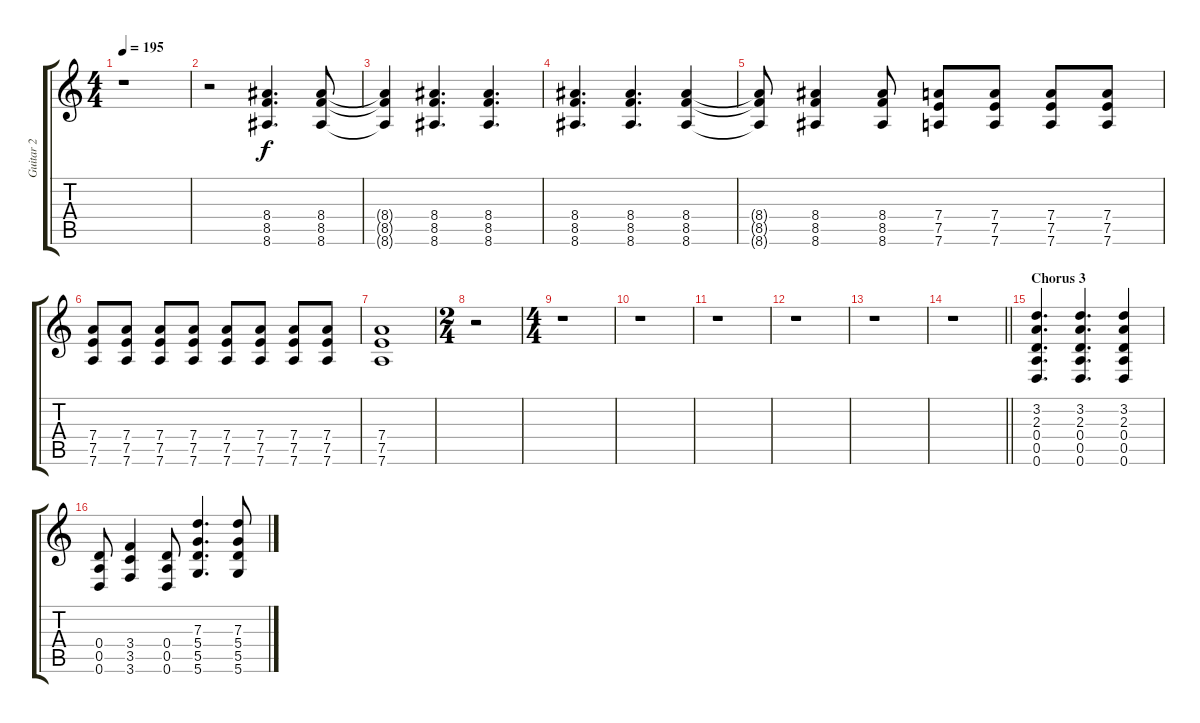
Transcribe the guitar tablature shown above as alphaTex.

\track ("Guitar 2" "Guitar 2") {instrument overdrivenguitar}
\staff {score tabs}
\tuning (E4 B3 G3 D3 A2 D2) {hide}
\ts (4 4)
\tempo 195
\clef g2
\ks c
r.1{dy f} |
r.2 (8.4 8.5 8.6).4{d} (8.4 8.5 8.6).8 |
(8.4{t} 8.5{t} 8.6{t}).4 (8.4 8.5 8.6).4{d} (8.4 8.5 8.6).4{d} |
(8.4 8.5 8.6).4{d} (8.4 8.5 8.6).4{d} (8.4 8.5 8.6).4 |
(8.4{t} 8.5{t} 8.6{t}).8 (8.4 8.5 8.6).4 (8.4 8.5 8.6).8 (7.4 7.5 7.6).8 (7.4 7.5 7.6).8 (7.4 7.5 7.6).8 (7.4 7.5 7.6).8 |
(7.4 7.5 7.6).8 (7.4 7.5 7.6).8 (7.4 7.5 7.6).8 (7.4 7.5 7.6).8 (7.4 7.5 7.6).8 (7.4 7.5 7.6).8 (7.4 7.5 7.6).8 (7.4 7.5 7.6).8 |
(7.4 7.5 7.6).1 |
\ts (2 4)
r.2 |
\ts (4 4)
r.1 |
r.1 |
r.1 |
r.1 |
r.1 |
\barLineRight lightlight
r.1 |
\section ("" "Chorus 3")
(3.2 2.3 0.4 0.5 0.6).4{d} (3.2 2.3 0.4 0.5 0.6).4{d} (3.2 2.3 0.4 0.5 0.6).4 |
(0.4 0.5 0.6).8 (3.4 3.5 3.6).4 (0.4 0.5 0.6).8 (7.3 5.4 5.5 5.6).4{d} (7.3 5.4 5.5 5.6).8
